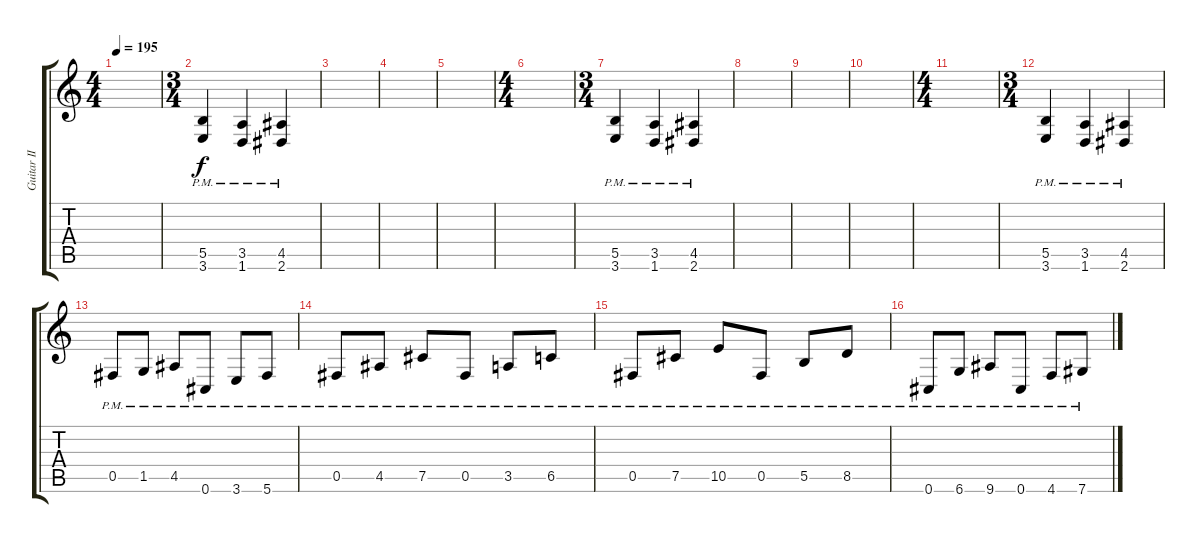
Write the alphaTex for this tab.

\track ("Guitar II" "Guitar II") {instrument distortionguitar}
\staff {score tabs}
\tuning (Db4 Ab3 E3 B2 Gb2 Db2) {hide}
\ts (4 4)
\tempo 195
\clef g2
\ks c
|
\ts (3 4)
(5.5{pm} 3.6{pm}).4 (3.5{pm} 1.6{pm}).4 (4.5{pm} 2.6{pm}).4 |
|
|
|
\ts (4 4)
|
\ts (3 4)
(5.5{pm} 3.6{pm}).4 (3.5{pm} 1.6{pm}).4 (4.5{pm} 2.6{pm}).4 |
|
|
|
\ts (4 4)
|
\ts (3 4)
(5.5{pm} 3.6{pm}).4 (3.5{pm} 1.6{pm}).4 (4.5{pm} 2.6{pm}).4 |
0.5{pm}.8 1.5{pm}.8 4.5{pm}.8 0.6{pm}.8 3.6{pm}.8 5.6{pm}.8 |
0.5{pm}.8 4.5{pm}.8 7.5{pm}.8 0.5{pm}.8 3.5{pm}.8 6.5{pm}.8 |
0.5{pm}.8 7.5{pm}.8 10.5{pm}.8 0.5{pm}.8 5.5{pm}.8 8.5{pm}.8 |
0.6{pm}.8 6.6{pm}.8 9.6{pm}.8 0.6{pm}.8 4.6{pm}.8 7.6{pm}.8
